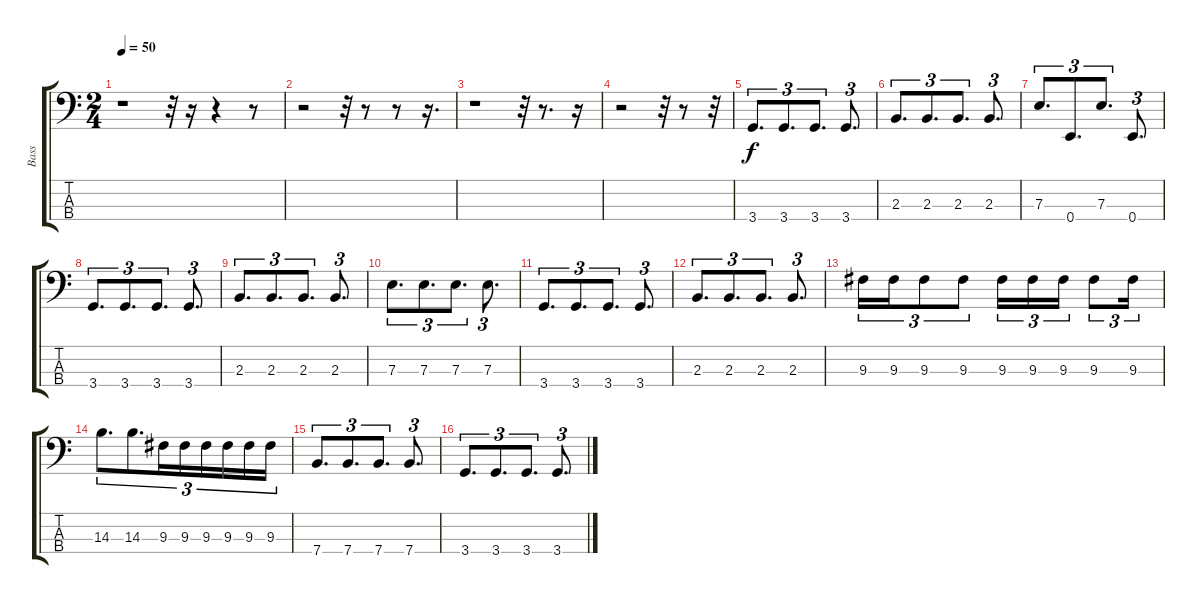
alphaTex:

\track ("Bass" "Bass") {instrument electricbassfinger}
\staff {score tabs}
\tuning (G2 D2 A1 E1) {hide}
\ts (2 4)
\tempo 50
\clef f4
\ks c
r.1{dy f} r.32 r.16 r.4 r.8 |
r.2 r.32 r.8 r.8 r.16{d} |
r.1 r.32 r.8{d} r.16 |
r.2 r.32 r.8 r.32 |
3.4.8{d tu (3 2)} 3.4.8{d tu (3 2)} 3.4.8{d tu (3 2)} 3.4.8{d tu (3 2)} |
2.3.8{d tu (3 2)} 2.3.8{d tu (3 2)} 2.3.8{d tu (3 2)} 2.3.8{d tu (3 2)} |
7.3.8{d tu (3 2)} 0.4.8{d tu (3 2)} 7.3.8{d tu (3 2)} 0.4.8{d tu (3 2)} |
3.4.8{d tu (3 2)} 3.4.8{d tu (3 2)} 3.4.8{d tu (3 2)} 3.4.8{d tu (3 2)} |
2.3.8{d tu (3 2)} 2.3.8{d tu (3 2)} 2.3.8{d tu (3 2)} 2.3.8{d tu (3 2)} |
7.3.8{d tu (3 2)} 7.3.8{d tu (3 2)} 7.3.8{d tu (3 2)} 7.3.8{d tu (3 2)} |
3.4.8{d tu (3 2)} 3.4.8{d tu (3 2)} 3.4.8{d tu (3 2)} 3.4.8{d tu (3 2)} |
2.3.8{d tu (3 2)} 2.3.8{d tu (3 2)} 2.3.8{d tu (3 2)} 2.3.8{d tu (3 2)} |
9.3.16{tu (3 2)} 9.3.16{tu (3 2)} 9.3.8{tu (3 2)} 9.3.8{tu (3 2)} 9.3.16{tu (3 2)} 9.3.16{tu (3 2)} 9.3.16{tu (3 2)} 9.3.8{tu (3 2)} 9.3.16{tu (3 2)} |
14.3.8{d tu (3 2)} 14.3.8{d tu (3 2)} 9.3.16{tu (3 2)} 9.3.16{tu (3 2)} 9.3.16{tu (3 2)} 9.3.16{tu (3 2)} 9.3.16{tu (3 2)} 9.3.16{tu (3 2)} |
7.4.8{d tu (3 2)} 7.4.8{d tu (3 2)} 7.4.8{d tu (3 2)} 7.4.8{d tu (3 2)} |
3.4.8{d tu (3 2)} 3.4.8{d tu (3 2)} 3.4.8{d tu (3 2)} 3.4.8{d tu (3 2)}
